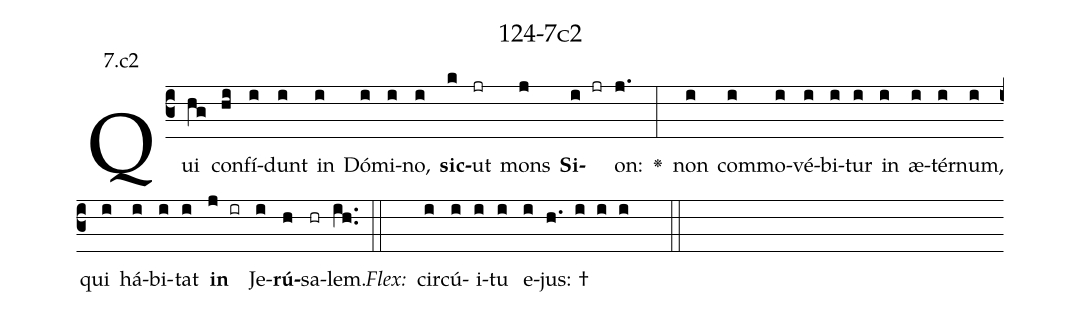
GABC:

name: 124-7c2;
annotation: 7.c2;
%%
(c3)Qui(hg) con(hi)fí(i)dunt(i) in(i) Dó(i)mi(i)no,(i) <b>sic</b>(k)ut(jr) mons(j) <b>Si</b>(i jr)on:(j.) <v>\greheightstar</v>(:) non(i) com(i)mo(i)vé(i)bi(i)tur(i) in(i) æ(i)tér(i)num,(i) qui(i) há(i)bi(i)tat(i) <b>in</b>(j ir) Je(i)<b>rú</b>(h)sa(hr)lem.(ih..) (::)
<i>Flex:</i>()  cir(i)cú(i)i(i)tu(i) e(i)jus: †(h. i i i  ::)

%E(i) u(i) o(j) u(i) a(h) e.(ih..) (::)
